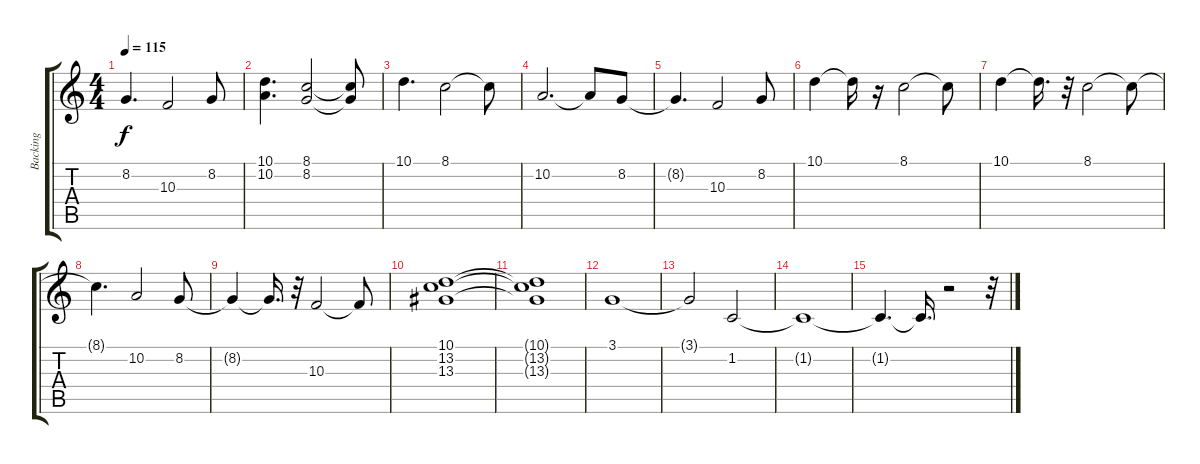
\track ("Backing" "Backing") {instrument rockorgan}
\staff {score tabs}
\tuning (E4 B3 G3 D3 A2 E2) {hide}
\ts (4 4)
\tempo 115
\clef g2
\ks c
8.2{t}.4{d dy f} 10.3.2 8.2.8 |
(10.1 10.2).4{d} (8.1 8.2).2 (8.1{t} 8.2{t}).8 |
10.1.4{d} 8.1.2 8.1{t}.8 |
10.2.2{d} 10.2{t}.8 8.2.8 |
8.2{t}.4{d} 10.3.2 8.2.8 |
10.1.4 10.1{t}.16 r.16 8.1.2 8.1{t}.8 |
10.1.4 10.1{t}.16{d} r.32 8.1.2 8.1{t}.8 |
8.1{t}.4{d} 10.2.2 8.2.8 |
8.2{t}.4 8.2{t}.16{d} r.32 10.3.2 10.3{t}.8 |
(10.1 13.2 13.3).1 |
(10.1{t} 13.2{t} 13.3{t}).1 |
3.1.1 |
3.1{t}.2 1.2.2 |
1.2{t}.1 |
1.2{t}.4{d} 1.2{t}.16{d} r.2 r.32
